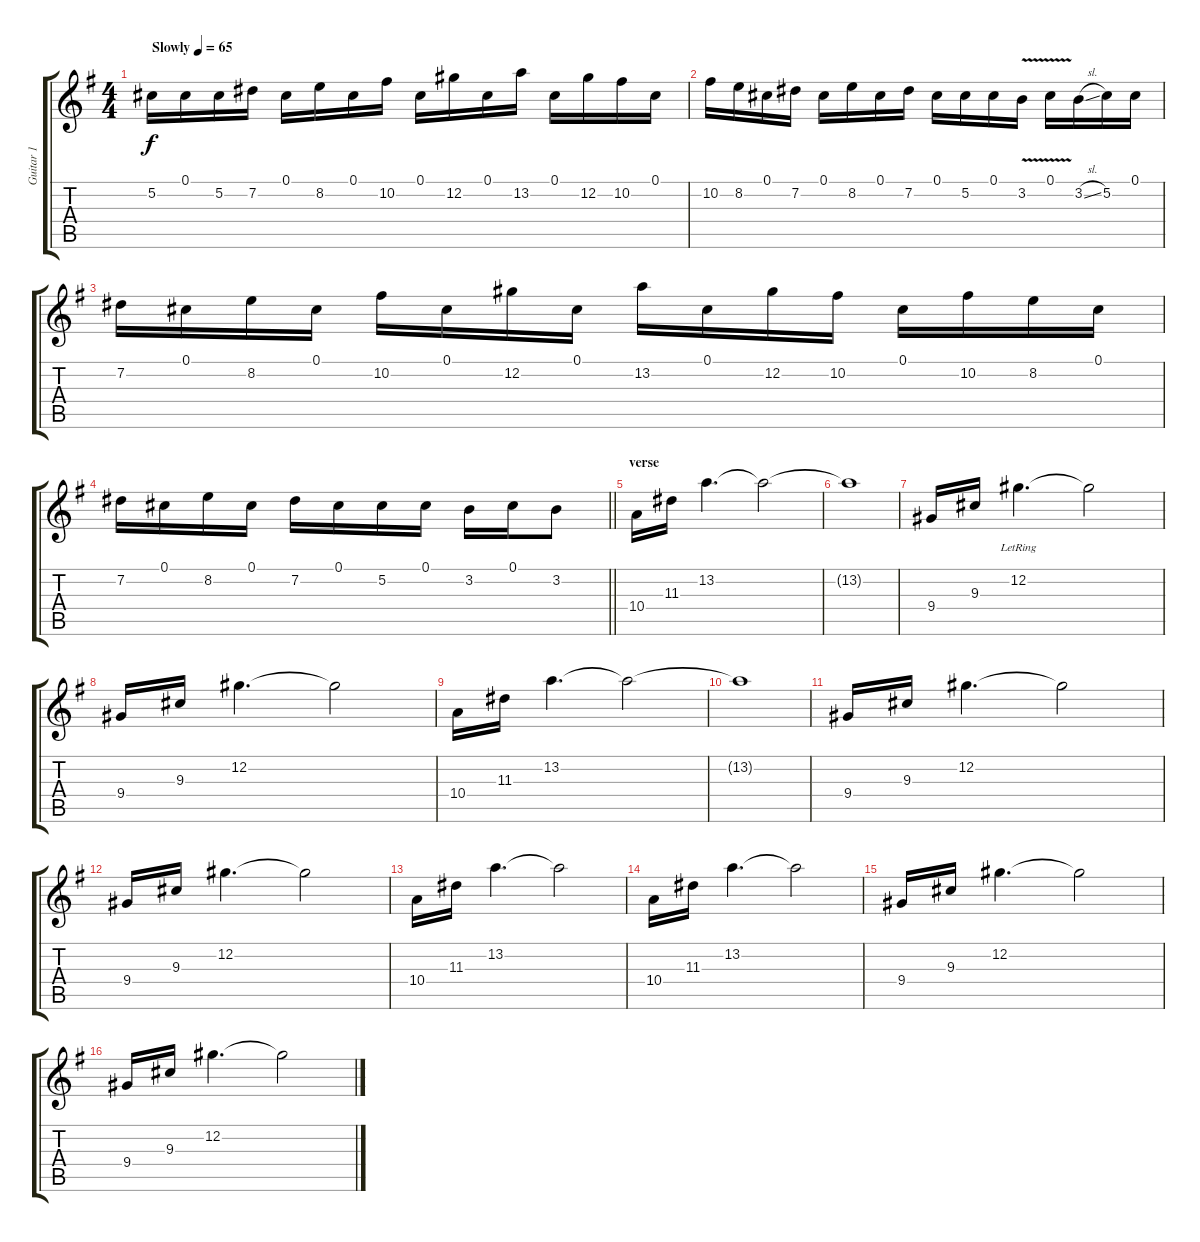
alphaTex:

\track ("Guitar 1" "Guitar 1") {instrument electricguitarclean}
\staff {score tabs}
\tuning (Db4 Ab3 E3 B2 Gb2 Db2) {hide}
\ts (4 4)
\tempo (65 "Slowly")
\clef g2
\ks g
5.2.16{dy f instrument electricguitarclean} 0.1.16 5.2.16 7.2.16 0.1.16 8.2.16 0.1.16 10.2.16 0.1.16 12.2.16 0.1.16 13.2.16 0.1.16 12.2.16 10.2.16 0.1.16 |
10.2.16 8.2.16 0.1.16 7.2.16 0.1.16 8.2.16 0.1.16 7.2.16 0.1.16 5.2.16 0.1.16 3.2{v}.16 0.1{v}.16 3.2{sl}.16 5.2.16 0.1.16 |
7.2.16 0.1.16 8.2.16 0.1.16 10.2.16 0.1.16 12.2.16 0.1.16 13.2.16 0.1.16 12.2.16 10.2.16 0.1.16 10.2.16 8.2.16 0.1.16 |
\barLineRight lightlight
7.2.16 0.1.16 8.2.16 0.1.16 7.2.16 0.1.16 5.2.16 0.1.16 3.2.16 0.1.16 3.2.8 |
\section ("" "verse")
10.4.16 11.3.16 13.2.4{d} 13.2{t}.2 |
13.2{t}.1 |
9.4.16 9.3.16 12.2{lr}.4{d} 12.2{t}.2 |
9.4.16 9.3.16 12.2.4{d} 12.2{t}.2 |
10.4.16 11.3.16 13.2.4{d} 13.2{t}.2 |
13.2{t}.1 |
9.4.16 9.3.16 12.2.4{d} 12.2{t}.2 |
9.4.16 9.3.16 12.2.4{d} 12.2{t}.2 |
10.4.16 11.3.16 13.2.4{d} 13.2{t}.2 |
10.4.16 11.3.16 13.2.4{d} 13.2{t}.2 |
9.4.16 9.3.16 12.2.4{d} 12.2{t}.2 |
9.4.16 9.3.16 12.2.4{d} 12.2{t}.2
